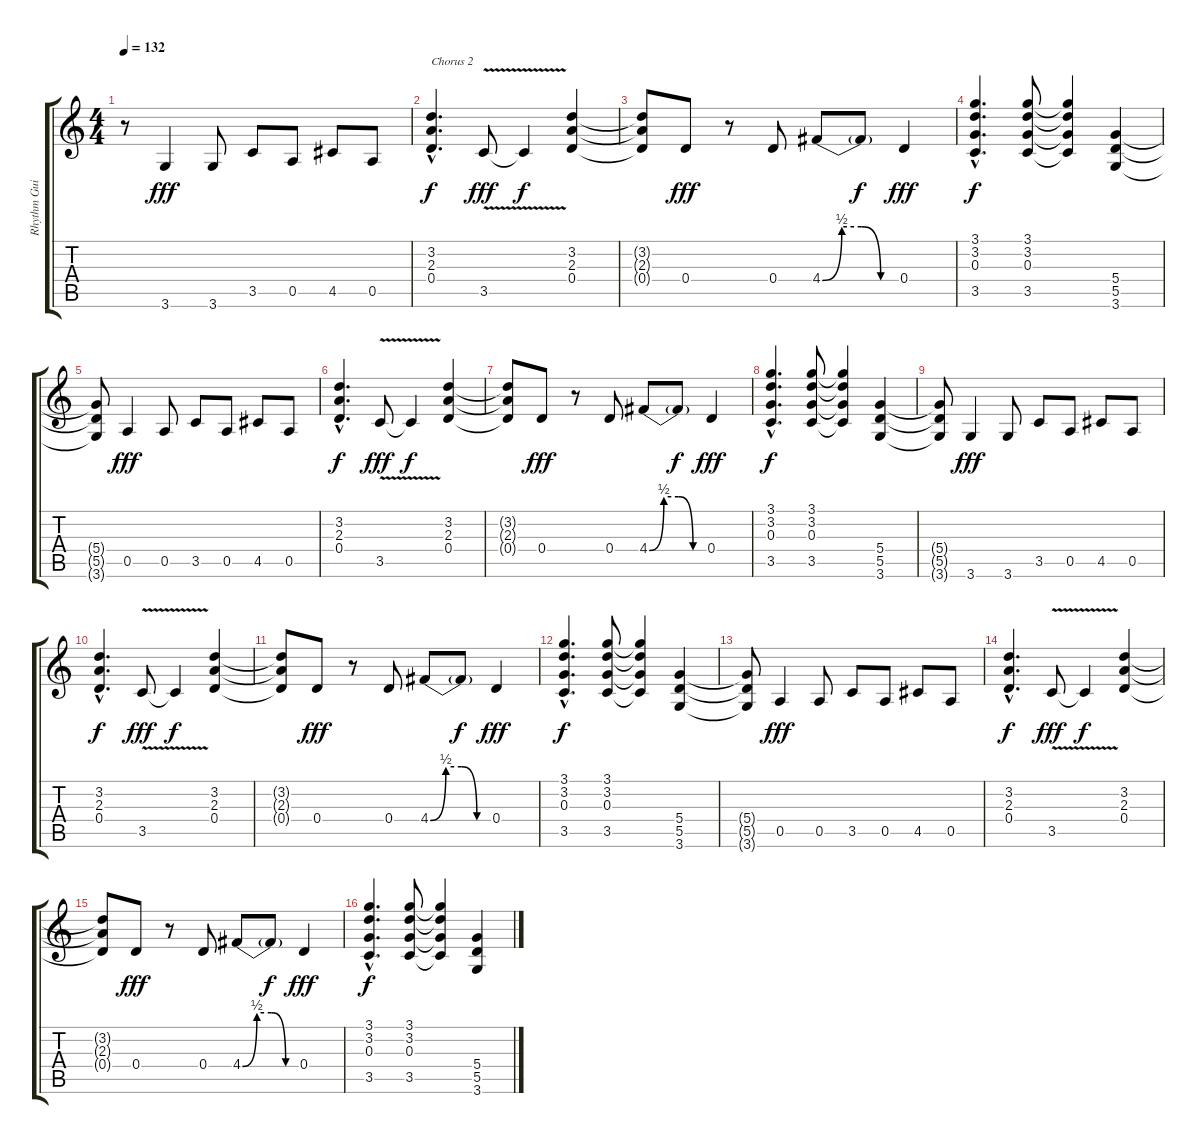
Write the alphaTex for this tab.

\track ("Rhythm Guitar 2" "Rhythm Gui") {instrument overdrivenguitar}
\staff {score tabs}
\tuning (E4 B3 G3 D3 A2 E2) {hide}
\ts (4 4)
\tempo 132
\clef g2
\ks c
r.8{dy f} 3.6.4{dy fff} 3.6.8 3.5.8 0.5.8 4.5.8 0.5.8 |
(3.2{hac} 2.3{hac} 0.4{hac}).4{d txt "Chorus 2" dy f} 3.5{v}.8{dy fff} 3.5{t}.4{dy f} (3.2 2.3 0.4).4 |
(3.2{t} 2.3{t} 0.4{t}).8 0.4.8{dy fff} r.8 0.4.8 4.4{be (custom 0 0 15 2 30 2 45 0 60 0)}.8 4.4{t}.8{dy f} 0.4.4{dy fff} |
(3.1{hac} 3.2{hac} 0.3{hac} 3.5{hac}).4{d dy f} (3.1 3.2 0.3 3.5).8 (3.1{t} 3.2{t} 0.3{t} 3.5{t}).4 (5.4 5.5 3.6).4 |
(5.4{t} 5.5{t} 3.6{t}).8 0.5.4{dy fff} 0.5.8 3.5.8 0.5.8 4.5.8 0.5.8 |
(3.2{hac} 2.3{hac} 0.4{hac}).4{d dy f} 3.5{v}.8{dy fff} 3.5{t}.4{dy f} (3.2 2.3 0.4).4 |
(3.2{t} 2.3{t} 0.4{t}).8 0.4.8{dy fff} r.8 0.4.8 4.4{be (custom 0 0 15 2 30 2 45 0 60 0)}.8 4.4{t}.8{dy f} 0.4.4{dy fff} |
(3.1{hac} 3.2{hac} 0.3{hac} 3.5{hac}).4{d dy f} (3.1 3.2 0.3 3.5).8 (3.1{t} 3.2{t} 0.3{t} 3.5{t}).4 (5.4 5.5 3.6).4 |
(5.4{t} 5.5{t} 3.6{t}).8 3.6.4{dy fff} 3.6.8 3.5.8 0.5.8 4.5.8 0.5.8 |
(3.2{hac} 2.3{hac} 0.4{hac}).4{d dy f} 3.5{v}.8{dy fff} 3.5{t}.4{dy f} (3.2 2.3 0.4).4 |
(3.2{t} 2.3{t} 0.4{t}).8 0.4.8{dy fff} r.8 0.4.8 4.4{be (custom 0 0 15 2 30 2 45 0 60 0)}.8 4.4{t}.8{dy f} 0.4.4{dy fff} |
(3.1{hac} 3.2{hac} 0.3{hac} 3.5{hac}).4{d dy f} (3.1 3.2 0.3 3.5).8 (3.1{t} 3.2{t} 0.3{t} 3.5{t}).4 (5.4 5.5 3.6).4 |
(5.4{t} 5.5{t} 3.6{t}).8 0.5.4{dy fff} 0.5.8 3.5.8 0.5.8 4.5.8 0.5.8 |
(3.2{hac} 2.3{hac} 0.4{hac}).4{d dy f} 3.5{v}.8{dy fff} 3.5{t}.4{dy f} (3.2 2.3 0.4).4 |
(3.2{t} 2.3{t} 0.4{t}).8 0.4.8{dy fff} r.8 0.4.8 4.4{be (custom 0 0 15 2 30 2 45 0 60 0)}.8 4.4{t}.8{dy f} 0.4.4{dy fff} |
(3.1{hac} 3.2{hac} 0.3{hac} 3.5{hac}).4{d dy f} (3.1 3.2 0.3 3.5).8 (3.1{t} 3.2{t} 0.3{t} 3.5{t}).4 (5.4 5.5 3.6).4
